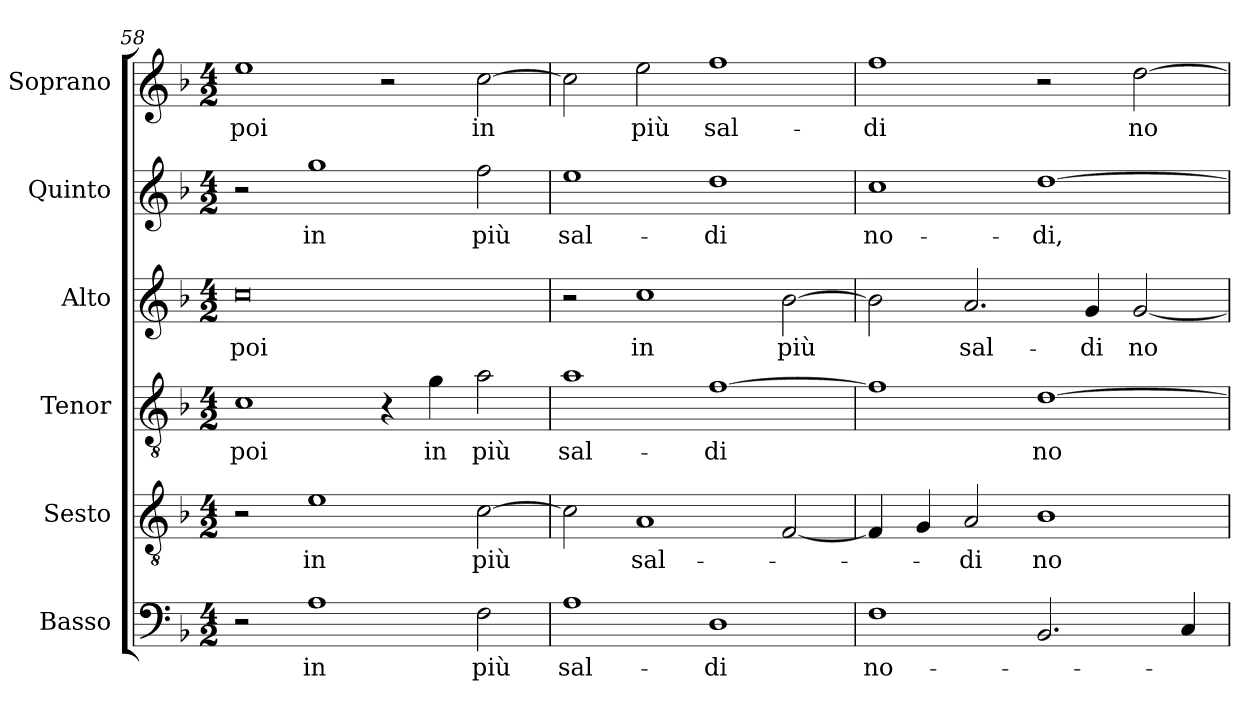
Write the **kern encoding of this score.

**kern	**text	**kern	**text	**kern	**text	**kern	**text	**kern	**text	**kern	**text
*part6	*part6	*part5	*part5	*part4	*part4	*part3	*part3	*part2	*part2	*part1	*part1
*staff6	*staff6	*staff5	*staff5	*staff4	*staff4	*staff3	*staff3	*staff2	*staff2	*staff1	*staff1
*I"Basso	*	*I"Sesto	*	*I"Tenor	*	*I"Alto	*	*I"Quinto	*	*I"Soprano	*
*	*	*I'T.	*	*I'T.	*	*I'A.	*	*	*	*I'Sop.	*
*clefF4	*	*clefGv2	*	*clefGv2	*	*clefG2	*	*clefG2	*	*clefG2	*
*	*	*ITrd7c12	*	*ITrd7c12	*	*	*	*	*	*	*
*k[b-]	*	*k[b-]	*	*k[b-]	*	*k[b-]	*	*k[b-]	*	*k[b-]	*
*F:	*	*F:	*	*F:	*	*F:	*	*F:	*	*F:	*
*M4/2	*	*M4/2	*	*M4/2	*	*M4/2	*	*M4/2	*	*M4/2	*
=58	=58	=58	=58	=58	=58	=58	=58	=58	=58	=58	=58
!	!	!	!	!	!LO:LY:b:color=#000000	!	!	!	!	!	!
!	!	!	!	!	!	!	!LO:LY:b:color=#000000	!	!	!	!
!	!	!	!	!	!	!	!	!	!	!	!LO:LY:b:color=#000000
2r	.	2r	.	1Ci	poi	0cci	poi	2r	.	1eei	poi
!	!LO:LY:b:color=#000000	!	!	!	!	!	!	!	!	!	!
!	!	!	!LO:LY:b:color=#000000	!	!	!	!	!	!	!	!
!	!	!	!	!	!	!	!	!	!LO:LY:b:color=#000000	!	!
1Ai	in	1Ei	in	.	.	.	.	1ggi	in	.	.
.	.	.	.	4r	.	.	.	.	.	2r	.
!	!	!	!	!	!LO:LY:b:color=#000000	!	!	!	!	!	!
.	.	.	.	4Gi\	in	.	.	.	.	.	.
!	!LO:LY:b:color=#000000	!	!	!	!	!	!	!	!	!	!
!	!	!	!LO:LY:b:color=#000000	!	!	!	!	!	!	!	!
!	!	!	!	!	!LO:LY:b:color=#000000	!	!	!	!	!	!
!	!	!	!	!	!	!	!	!	!LO:LY:b:color=#000000	!	!
!	!	!	!	!	!	!	!	!	!	!	!LO:LY:b:color=#000000
2Fi\	più	[2Ci\	più	2Ai\	più	.	.	2ffi\	più	[2cci\	in
=59	=59	=59	=59	=59	=59	=59	=59	=59	=59	=59	=59
!	!LO:LY:b:color=#000000	!	!	!	!	!	!	!	!	!	!
!	!	!	!	!	!LO:LY:b:color=#000000	!	!	!	!	!	!
!	!	!	!	!	!	!	!	!	!LO:LY:b:color=#000000	!	!
1Ai	sal-	2Ci\]	.	1Ai	sal-	2r	.	1eei	sal-	2cci\]	.
!	!	!	!LO:LY:b:color=#000000	!	!	!	!	!	!	!	!
!	!	!	!	!	!	!	!LO:LY:b:color=#000000	!	!	!	!
!	!	!	!	!	!	!	!	!	!	!	!LO:LY:b:color=#000000
.	.	1AAi	sal-	.	.	1cci	in	.	.	2eei\	più
!	!LO:LY:b:color=#000000	!	!	!	!	!	!	!	!	!	!
!	!	!	!	!	!LO:LY:b:color=#000000	!	!	!	!	!	!
!	!	!	!	!	!	!	!	!	!LO:LY:b:color=#000000	!	!
!	!	!	!	!	!	!	!	!	!	!	!LO:LY:b:color=#000000
1Di	-di	.	.	[1Fi	-di	.	.	1ddi	-di	1ffi	sal-
!	!	!	!	!	!	!	!LO:LY:b:color=#000000	!	!	!	!
.	.	[2FFi/	.	.	.	[2b-i\	più	.	.	.	.
=60	=60	=60	=60	=60	=60	=60	=60	=60	=60	=60	=60
!	!LO:LY:b:color=#000000	!	!	!	!	!	!	!	!	!	!
!	!	!	!	!	!	!	!	!	!LO:LY:b:color=#000000	!	!
!	!	!	!	!	!	!	!	!	!	!	!LO:LY:b:color=#000000
1Fi	no-	4FFi/]	.	1Fi]	.	2b-i\]	.	1cci	no-	1ffi	-di
.	.	4GGi/	.	.	.	.	.	.	.	.	.
!	!	!	!LO:LY:b:color=#000000	!	!	!	!	!	!	!	!
!	!	!	!	!	!	!	!LO:LY:b:color=#000000	!	!	!	!
.	.	2AAi/	-di	.	.	2.ai/	sal-	.	.	.	.
!	!	!	!LO:LY:b:color=#000000	!	!	!	!	!	!	!	!
!	!	!	!	!	!LO:LY:b:color=#000000	!	!	!	!	!	!
!	!	!	!	!	!	!	!	!	!LO:LY:b:color=#000000	!	!
2.BB-i/	.	1BB-i	no-	[1Di	no-	.	.	[1ddi	-di,	2r	.
!	!	!	!	!	!	!	!LO:LY:b:color=#000000	!	!	!	!
.	.	.	.	.	.	4gi/	-di	.	.	.	.
!	!	!	!	!	!	!	!LO:LY:b:color=#000000	!	!	!	!
!	!	!	!	!	!	!	!	!	!	!	!LO:LY:b:color=#000000
.	.	.	.	.	.	[2gi/	no-	.	.	[2ddi\	no-
4Ci/	.	.	.	.	.	.	.	.	.	.	.
=	=	=	=	=	=	=	=	=	=	=	=
*-	*-	*-	*-	*-	*-	*-	*-	*-	*-	*-	*-
